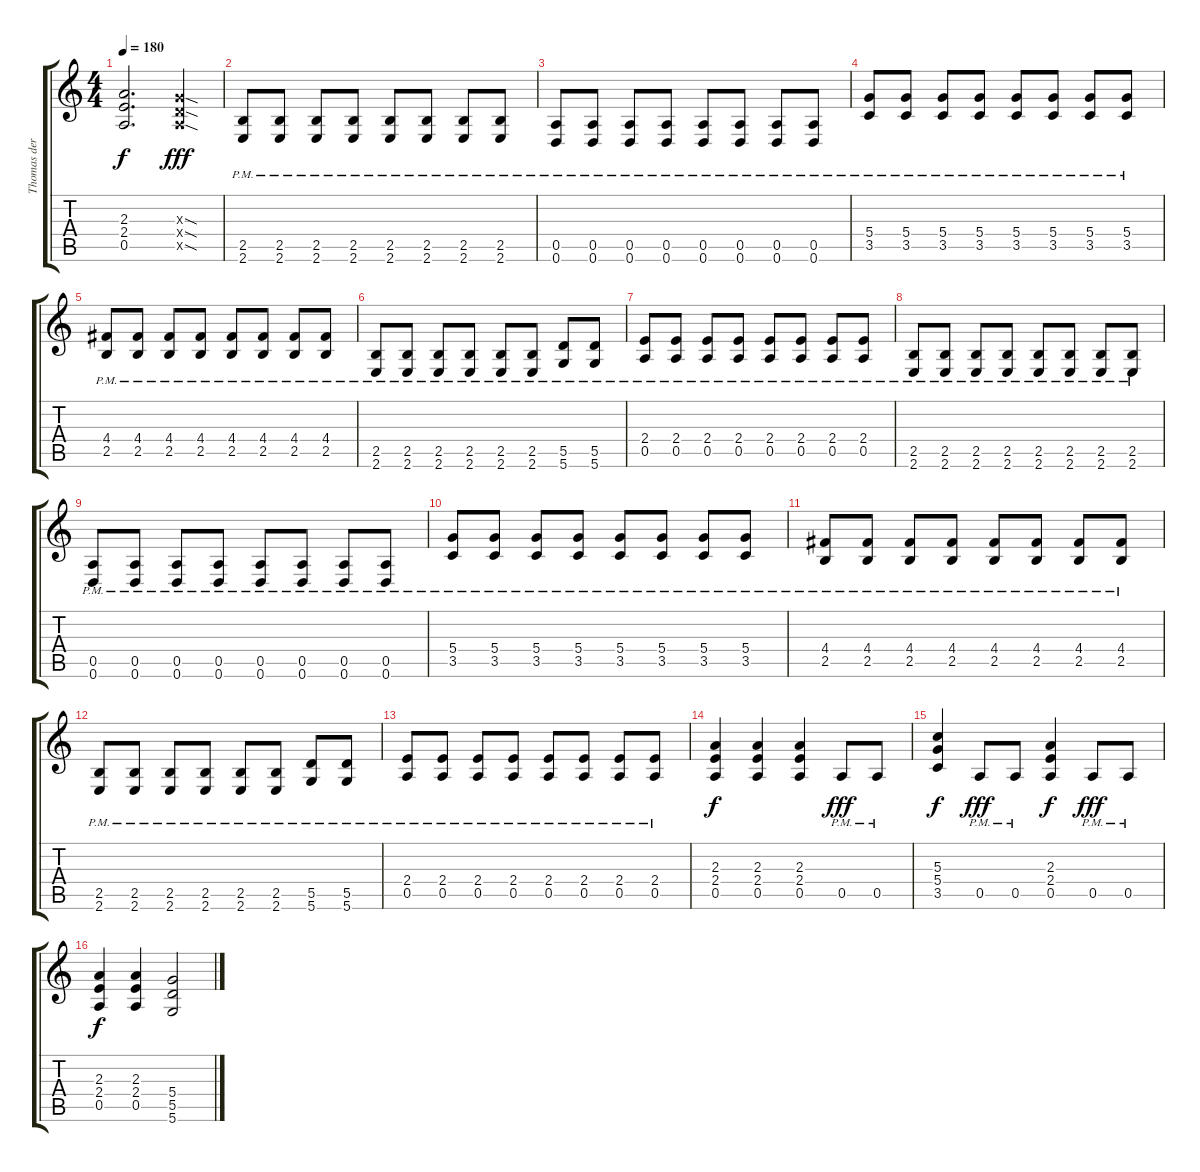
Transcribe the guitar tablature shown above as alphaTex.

\track ("Thomas der Münzer" "Thomas der") {instrument distortionguitar}
\staff {score tabs}
\tuning (E4 B3 G3 D3 A2 D2) {hide}
\ts (4 4)
\tempo 180
\clef g2
\ks c
(2.3 2.4 0.5).2{d dy f} (0.3{sod x} 0.4{sod x} 0.5{sod x}).4{dy fff} |
(2.5{pm} 2.6{pm}).8 (2.5{pm} 2.6{pm}).8 (2.5{pm} 2.6{pm}).8 (2.5{pm} 2.6{pm}).8 (2.5{pm} 2.6{pm}).8 (2.5{pm} 2.6{pm}).8 (2.5{pm} 2.6{pm}).8 (2.5{pm} 2.6{pm}).8 |
(0.5{pm} 0.6{pm}).8 (0.5{pm} 0.6{pm}).8 (0.5{pm} 0.6{pm}).8 (0.5{pm} 0.6{pm}).8 (0.5{pm} 0.6{pm}).8 (0.5{pm} 0.6{pm}).8 (0.5{pm} 0.6{pm}).8 (0.5{pm} 0.6{pm}).8 |
(5.4{pm} 3.5{pm}).8 (5.4{pm} 3.5{pm}).8 (5.4{pm} 3.5{pm}).8 (5.4{pm} 3.5{pm}).8 (5.4{pm} 3.5{pm}).8 (5.4{pm} 3.5{pm}).8 (5.4{pm} 3.5{pm}).8 (5.4{pm} 3.5{pm}).8 |
(4.4{pm} 2.5{pm}).8 (4.4{pm} 2.5{pm}).8 (4.4{pm} 2.5{pm}).8 (4.4{pm} 2.5{pm}).8 (4.4{pm} 2.5{pm}).8 (4.4{pm} 2.5{pm}).8 (4.4{pm} 2.5{pm}).8 (4.4{pm} 2.5{pm}).8 |
(2.5{pm} 2.6{pm}).8 (2.5{pm} 2.6{pm}).8 (2.5{pm} 2.6{pm}).8 (2.5{pm} 2.6{pm}).8 (2.5{pm} 2.6{pm}).8 (2.5{pm} 2.6{pm}).8 (5.5{pm} 5.6{pm}).8 (5.5{pm} 5.6{pm}).8 |
(2.4{pm} 0.5{pm}).8 (2.4{pm} 0.5{pm}).8 (2.4{pm} 0.5{pm}).8 (2.4{pm} 0.5{pm}).8 (2.4{pm} 0.5{pm}).8 (2.4{pm} 0.5{pm}).8 (2.4{pm} 0.5{pm}).8 (2.4{pm} 0.5{pm}).8 |
(2.5{pm} 2.6{pm}).8 (2.5{pm} 2.6{pm}).8 (2.5{pm} 2.6{pm}).8 (2.5{pm} 2.6{pm}).8 (2.5{pm} 2.6{pm}).8 (2.5{pm} 2.6{pm}).8 (2.5{pm} 2.6{pm}).8 (2.5{pm} 2.6{pm}).8 |
(0.5{pm} 0.6{pm}).8 (0.5{pm} 0.6{pm}).8 (0.5{pm} 0.6{pm}).8 (0.5{pm} 0.6{pm}).8 (0.5{pm} 0.6{pm}).8 (0.5{pm} 0.6{pm}).8 (0.5{pm} 0.6{pm}).8 (0.5{pm} 0.6{pm}).8 |
(5.4{pm} 3.5{pm}).8 (5.4{pm} 3.5{pm}).8 (5.4{pm} 3.5{pm}).8 (5.4{pm} 3.5{pm}).8 (5.4{pm} 3.5{pm}).8 (5.4{pm} 3.5{pm}).8 (5.4{pm} 3.5{pm}).8 (5.4{pm} 3.5{pm}).8 |
(4.4{pm} 2.5{pm}).8 (4.4{pm} 2.5{pm}).8 (4.4{pm} 2.5{pm}).8 (4.4{pm} 2.5{pm}).8 (4.4{pm} 2.5{pm}).8 (4.4{pm} 2.5{pm}).8 (4.4{pm} 2.5{pm}).8 (4.4{pm} 2.5{pm}).8 |
(2.5{pm} 2.6{pm}).8 (2.5{pm} 2.6{pm}).8 (2.5{pm} 2.6{pm}).8 (2.5{pm} 2.6{pm}).8 (2.5{pm} 2.6{pm}).8 (2.5{pm} 2.6{pm}).8 (5.5{pm} 5.6{pm}).8 (5.5{pm} 5.6{pm}).8 |
(2.4{pm} 0.5{pm}).8 (2.4{pm} 0.5{pm}).8 (2.4{pm} 0.5{pm}).8 (2.4{pm} 0.5{pm}).8 (2.4{pm} 0.5{pm}).8 (2.4{pm} 0.5{pm}).8 (2.4{pm} 0.5{pm}).8 (2.4{pm} 0.5{pm}).8 |
(2.3 2.4 0.5).4{dy f} (2.3 2.4 0.5).4 (2.3 2.4 0.5).4 0.5{pm}.8{dy fff} 0.5{pm}.8 |
(5.3 5.4 3.5).4{dy f} 0.5{pm}.8{dy fff} 0.5{pm}.8 (2.3 2.4 0.5).4{dy f} 0.5{pm}.8{dy fff} 0.5{pm}.8 |
(2.3 2.4 0.5).4{dy f} (2.3 2.4 0.5).4 (5.4 5.5 5.6).2
